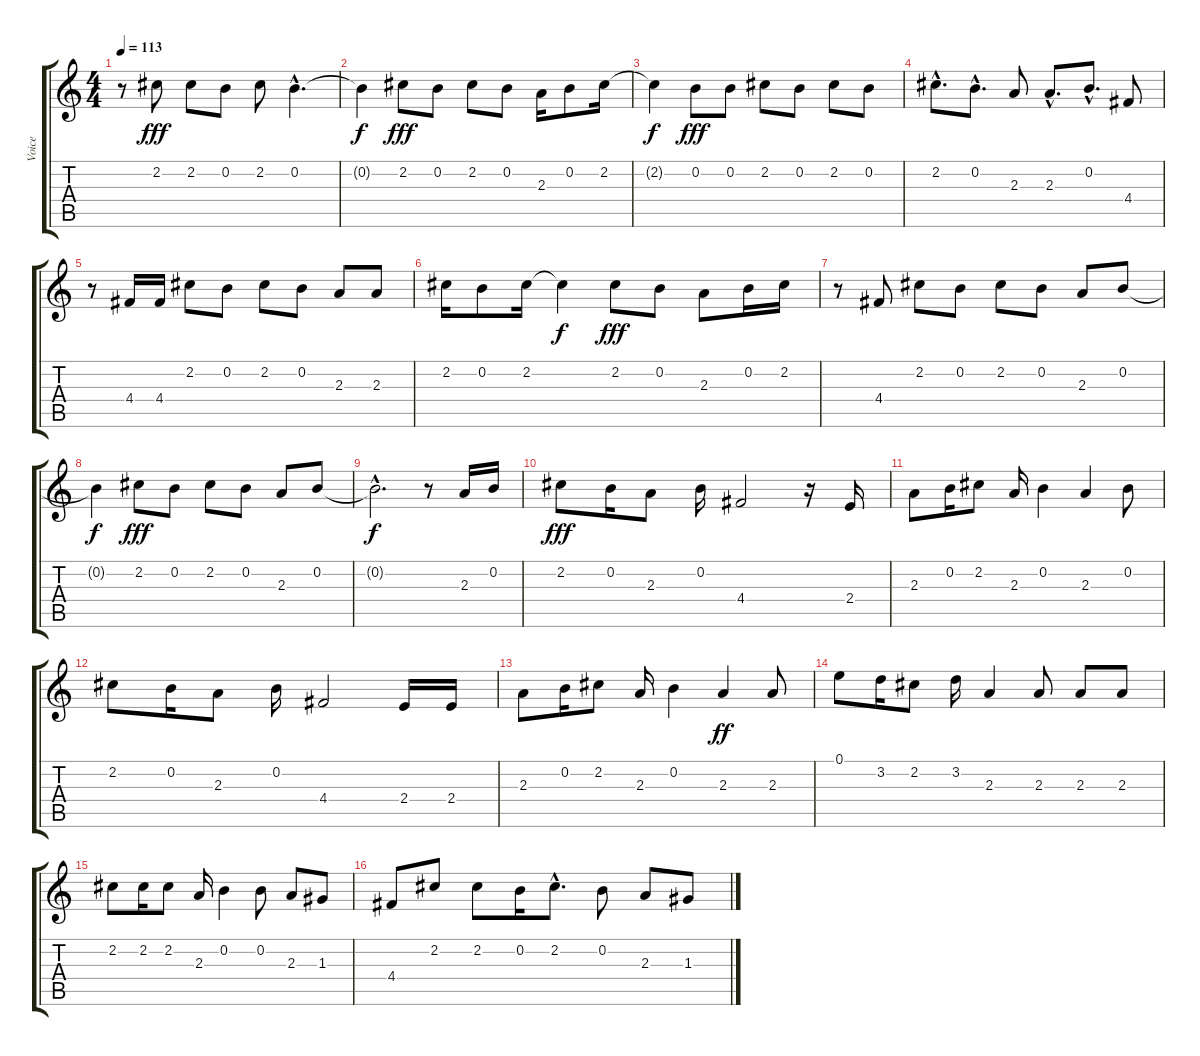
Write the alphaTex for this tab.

\track ("Voice" "Voice") {instrument acousticguitarnylon}
\staff {score tabs}
\tuning (E4 B3 G3 D3 A2 E2) {hide}
\ts (4 4)
\tempo 113
\clef g2
\ks c
r.8{dy fff} 2.2.8 2.2.8 0.2.8 2.2.8 0.2{hac}.4{d} |
0.2{t}.4{dy f} 2.2.8{dy fff} 0.2.8 2.2.8 0.2.8 2.3.16 0.2.8 2.2.16 |
2.2{t}.4{dy f} 0.2.8{dy fff} 0.2.8 2.2.8 0.2.8 2.2.8 0.2.8 |
2.2{hac}.8{d} 0.2{hac}.8{d} 2.3.8 2.3{hac}.8{d} 0.2{hac}.8{d} 4.4.8 |
r.8 4.4.16 4.4.16 2.2.8 0.2.8 2.2.8 0.2.8 2.3.8 2.3.8 |
2.2.16 0.2.8 2.2.16 2.2{t}.4{dy f} 2.2.8{dy fff} 0.2.8 2.3.8 0.2.16 2.2.16 |
r.8 4.4.8 2.2.8 0.2.8 2.2.8 0.2.8 2.3.8 0.2.8 |
0.2{t}.4{dy f} 2.2.8{dy fff} 0.2.8 2.2.8 0.2.8 2.3.8 0.2.8 |
0.2{hac t}.2{d dy f} r.8 2.3.16 0.2.16 |
2.2.8{dy fff} 0.2.16 2.3.8 0.2.16 4.4.2 r.16 2.4.16 |
2.3.8 0.2.16 2.2.8 2.3.16 0.2.4 2.3.4 0.2.8 |
2.2.8 0.2.16 2.3.8 0.2.16 4.4.2 2.4.16 2.4.16 |
2.3.8 0.2.16 2.2.8 2.3.16 0.2.4 2.3.4{dy ff} 2.3.8 |
0.1.8 3.2.16 2.2.8 3.2.16 2.3.4 2.3.8 2.3.8 2.3.8 |
2.2.8 2.2.16 2.2.8 2.3.16 0.2.4 0.2.8 2.3.8 1.3.8 |
4.4.8 2.2.8 2.2.8 0.2.16 2.2{hac}.8{d} 0.2.8 2.3.8 1.3.8
